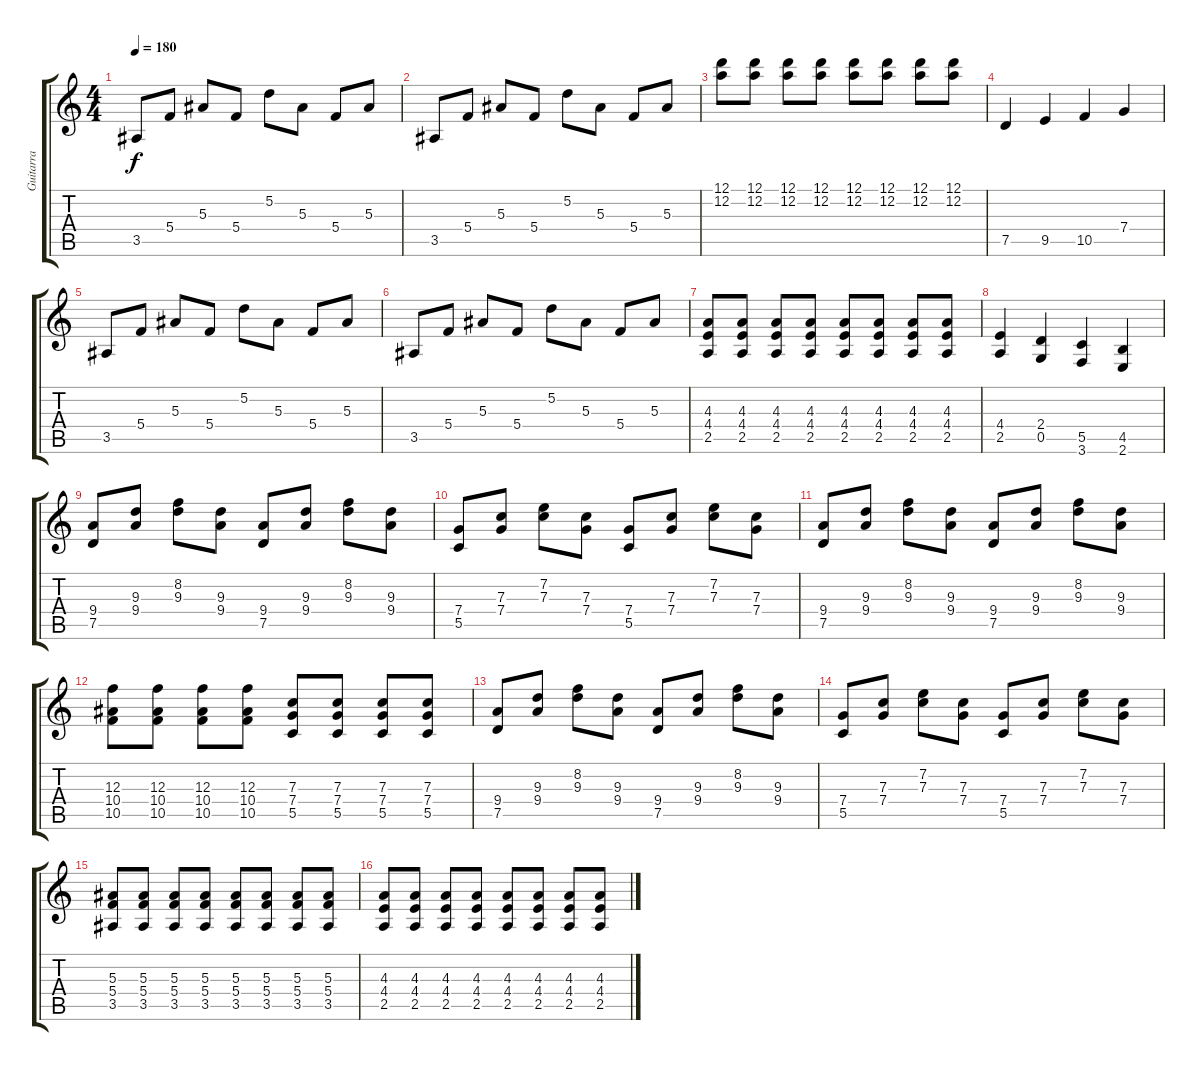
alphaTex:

\track ("Guitarra" "Guitarra") {instrument distortionguitar}
\staff {score tabs}
\tuning (D4 A3 F3 C3 G2 D2) {hide}
\ts (4 4)
\tempo 180
\clef g2
\ks c
3.5.8{dy f} 5.4.8 5.3.8 5.4.8 5.2.8 5.3.8 5.4.8 5.3.8 |
3.5.8 5.4.8 5.3.8 5.4.8 5.2.8 5.3.8 5.4.8 5.3.8 |
(12.1 12.2).8 (12.1 12.2).8 (12.1 12.2).8 (12.1 12.2).8 (12.1 12.2).8 (12.1 12.2).8 (12.1 12.2).8 (12.1 12.2).8 |
7.5.4 9.5.4 10.5.4 7.4.4 |
3.5.8 5.4.8 5.3.8 5.4.8 5.2.8 5.3.8 5.4.8 5.3.8 |
3.5.8 5.4.8 5.3.8 5.4.8 5.2.8 5.3.8 5.4.8 5.3.8 |
(4.3 4.4 2.5).8 (4.3 4.4 2.5).8 (4.3 4.4 2.5).8 (4.3 4.4 2.5).8 (4.3 4.4 2.5).8 (4.3 4.4 2.5).8 (4.3 4.4 2.5).8 (4.3 4.4 2.5).8 |
(4.4 2.5).4 (2.4 0.5).4 (5.5 3.6).4 (4.5 2.6).4 |
(9.4 7.5).8 (9.3 9.4).8 (8.2 9.3).8 (9.3 9.4).8 (9.4 7.5).8 (9.3 9.4).8 (8.2 9.3).8 (9.3 9.4).8 |
(7.4 5.5).8 (7.3 7.4).8 (7.2 7.3).8 (7.3 7.4).8 (7.4 5.5).8 (7.3 7.4).8 (7.2 7.3).8 (7.3 7.4).8 |
(9.4 7.5).8 (9.3 9.4).8 (8.2 9.3).8 (9.3 9.4).8 (9.4 7.5).8 (9.3 9.4).8 (8.2 9.3).8 (9.3 9.4).8 |
(12.3 10.4 10.5).8 (12.3 10.4 10.5).8 (12.3 10.4 10.5).8 (12.3 10.4 10.5).8 (7.3 7.4 5.5).8 (7.3 7.4 5.5).8 (7.3 7.4 5.5).8 (7.3 7.4 5.5).8 |
(9.4 7.5).8 (9.3 9.4).8 (8.2 9.3).8 (9.3 9.4).8 (9.4 7.5).8 (9.3 9.4).8 (8.2 9.3).8 (9.3 9.4).8 |
(7.4 5.5).8 (7.3 7.4).8 (7.2 7.3).8 (7.3 7.4).8 (7.4 5.5).8 (7.3 7.4).8 (7.2 7.3).8 (7.3 7.4).8 |
(5.3 5.4 3.5).8 (5.3 5.4 3.5).8 (5.3 5.4 3.5).8 (5.3 5.4 3.5).8 (5.3 5.4 3.5).8 (5.3 5.4 3.5).8 (5.3 5.4 3.5).8 (5.3 5.4 3.5).8 |
(4.3 4.4 2.5).8 (4.3 4.4 2.5).8 (4.3 4.4 2.5).8 (4.3 4.4 2.5).8 (4.3 4.4 2.5).8 (4.3 4.4 2.5).8 (4.3 4.4 2.5).8 (4.3 4.4 2.5).8
